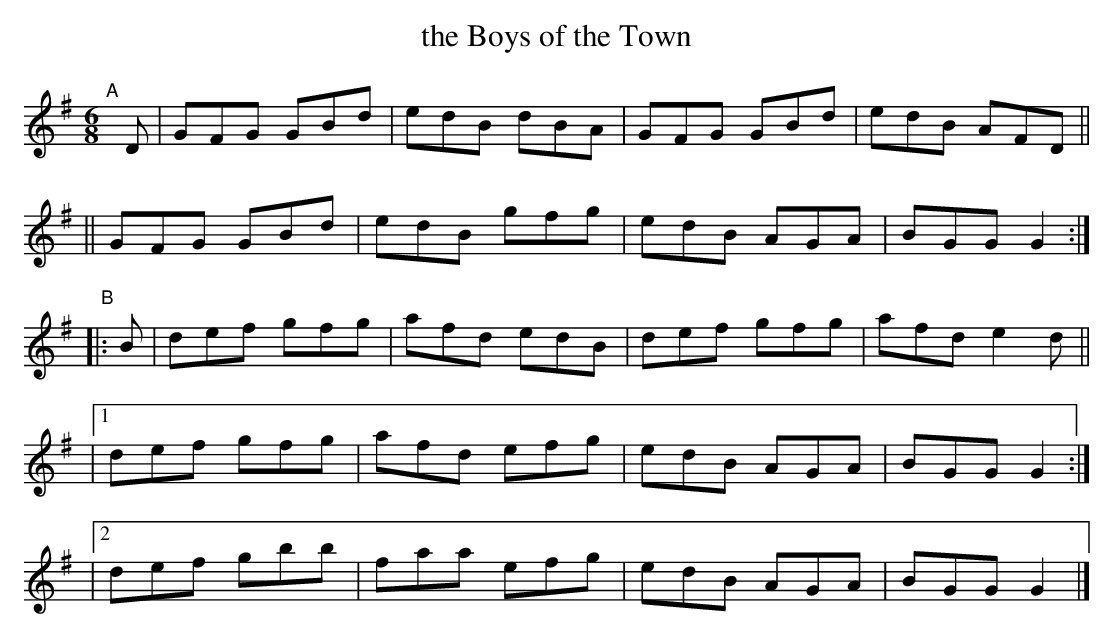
X:1
T: the Boys of the Town
M: 6/8
L: 1/8
K: G
"^A"[|] D \
|  GFG GBd | edB dBA | GFG GBd | edB AFD ||
|| GFG GBd | edB gfg | edB AGA | BGG G2  :|
"^B"|: B \
|   def gfg | afd edB | def gfg | afd e2d ||
|[1 def gfg | afd efg | edB AGA | BGG G2  :|
|[2 def gbb | faa efg | edB AGA | BGG G2  |]
